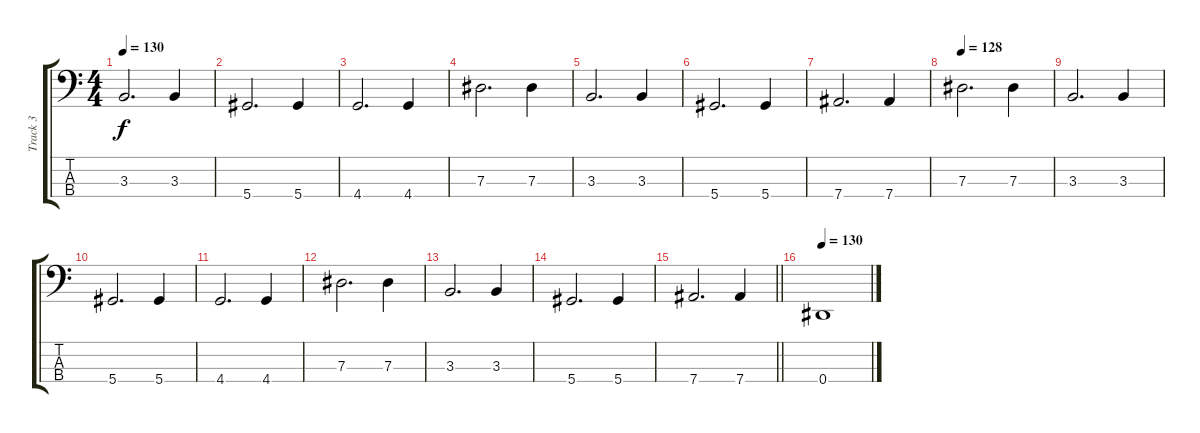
\track ("Track 3" "Track 3") {instrument electricbasspick}
\staff {score tabs}
\tuning (Gb2 Db2 Ab1 Eb1) {hide}
\ts (4 4)
\tempo 130
\clef f4
\ks c
3.3.2{d dy f} 3.3.4 |
5.4.2{d} 5.4.4 |
4.4.2{d} 4.4.4 |
7.3.2{d} 7.3.4 |
3.3.2{d} 3.3.4 |
5.4.2{d} 5.4.4 |
7.4.2{d} 7.4.4 |
\tempo 128
7.3.2{d} 7.3.4 |
3.3.2{d} 3.3.4 |
5.4.2{d} 5.4.4 |
4.4.2{d} 4.4.4 |
7.3.2{d} 7.3.4 |
3.3.2{d} 3.3.4 |
5.4.2{d} 5.4.4 |
\barLineRight lightlight
7.4.2{d} 7.4.4 |
\section ("" "")
\tempo 130
0.4.1
